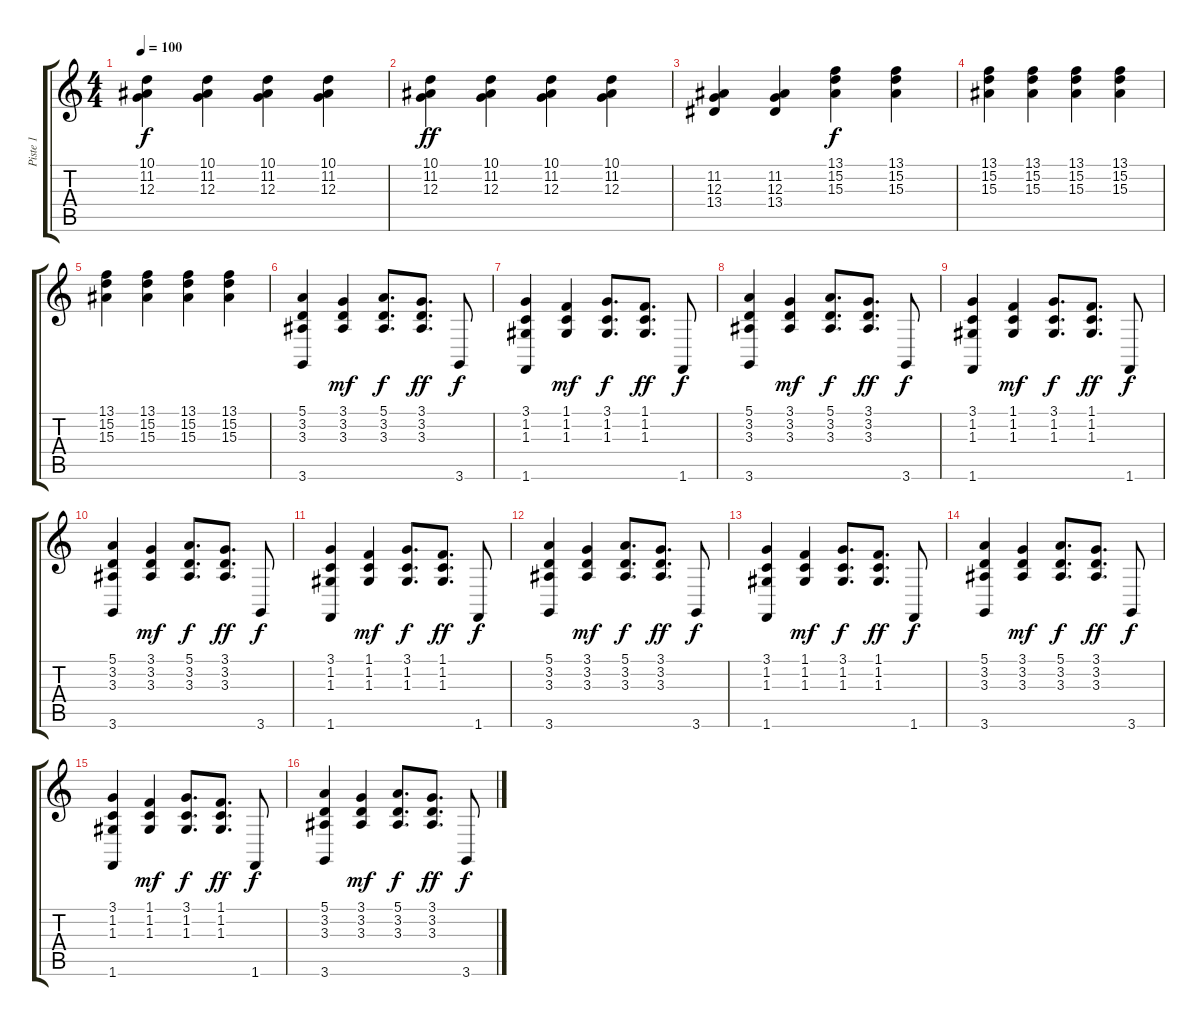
\track ("Piste 1" "Piste 1") {instrument electricgrandpiano}
\staff {score tabs}
\tuning (E4 B3 G3 D3 A2 E2) {hide}
\ts (4 4)
\tempo 100
\clef g2
\ks c
(10.1 11.2 12.3).4{dy f} (10.1 11.2 12.3).4 (10.1 11.2 12.3).4 (10.1 11.2 12.3).4 |
(10.1 11.2 12.3).4{dy ff} (10.1 11.2 12.3).4 (10.1 11.2 12.3).4 (10.1 11.2 12.3).4 |
(11.2 12.3 13.4).4 (11.2 12.3 13.4).4 (13.1 15.2 15.3).4{dy f} (13.1 15.2 15.3).4 |
(13.1 15.2 15.3).4 (13.1 15.2 15.3).4 (13.1 15.2 15.3).4 (13.1 15.2 15.3).4 |
(13.1 15.2 15.3).4 (13.1 15.2 15.3).4 (13.1 15.2 15.3).4 (13.1 15.2 15.3).4 |
(5.1 3.2 3.3 3.6).4 (3.1 3.2 3.3).4{dy mf} (5.1 3.2 3.3).8{d dy f} (3.1 3.2 3.3).8{d dy ff} 3.6.8{dy f} |
(3.1 1.2 1.3 1.6).4 (1.1 1.2 1.3).4{dy mf} (3.1 1.2 1.3).8{d dy f} (1.1 1.2 1.3).8{d dy ff} 1.6.8{dy f} |
(5.1 3.2 3.3 3.6).4 (3.1 3.2 3.3).4{dy mf} (5.1 3.2 3.3).8{d dy f} (3.1 3.2 3.3).8{d dy ff} 3.6.8{dy f} |
(3.1 1.2 1.3 1.6).4 (1.1 1.2 1.3).4{dy mf} (3.1 1.2 1.3).8{d dy f} (1.1 1.2 1.3).8{d dy ff} 1.6.8{dy f} |
(5.1 3.2 3.3 3.6).4 (3.1 3.2 3.3).4{dy mf} (5.1 3.2 3.3).8{d dy f} (3.1 3.2 3.3).8{d dy ff} 3.6.8{dy f} |
(3.1 1.2 1.3 1.6).4 (1.1 1.2 1.3).4{dy mf} (3.1 1.2 1.3).8{d dy f} (1.1 1.2 1.3).8{d dy ff} 1.6.8{dy f} |
(5.1 3.2 3.3 3.6).4 (3.1 3.2 3.3).4{dy mf} (5.1 3.2 3.3).8{d dy f} (3.1 3.2 3.3).8{d dy ff} 3.6.8{dy f} |
(3.1 1.2 1.3 1.6).4 (1.1 1.2 1.3).4{dy mf} (3.1 1.2 1.3).8{d dy f} (1.1 1.2 1.3).8{d dy ff} 1.6.8{dy f} |
(5.1 3.2 3.3 3.6).4 (3.1 3.2 3.3).4{dy mf} (5.1 3.2 3.3).8{d dy f} (3.1 3.2 3.3).8{d dy ff} 3.6.8{dy f} |
(3.1 1.2 1.3 1.6).4 (1.1 1.2 1.3).4{dy mf} (3.1 1.2 1.3).8{d dy f} (1.1 1.2 1.3).8{d dy ff} 1.6.8{dy f} |
(5.1 3.2 3.3 3.6).4 (3.1 3.2 3.3).4{dy mf} (5.1 3.2 3.3).8{d dy f} (3.1 3.2 3.3).8{d dy ff} 3.6.8{dy f}
